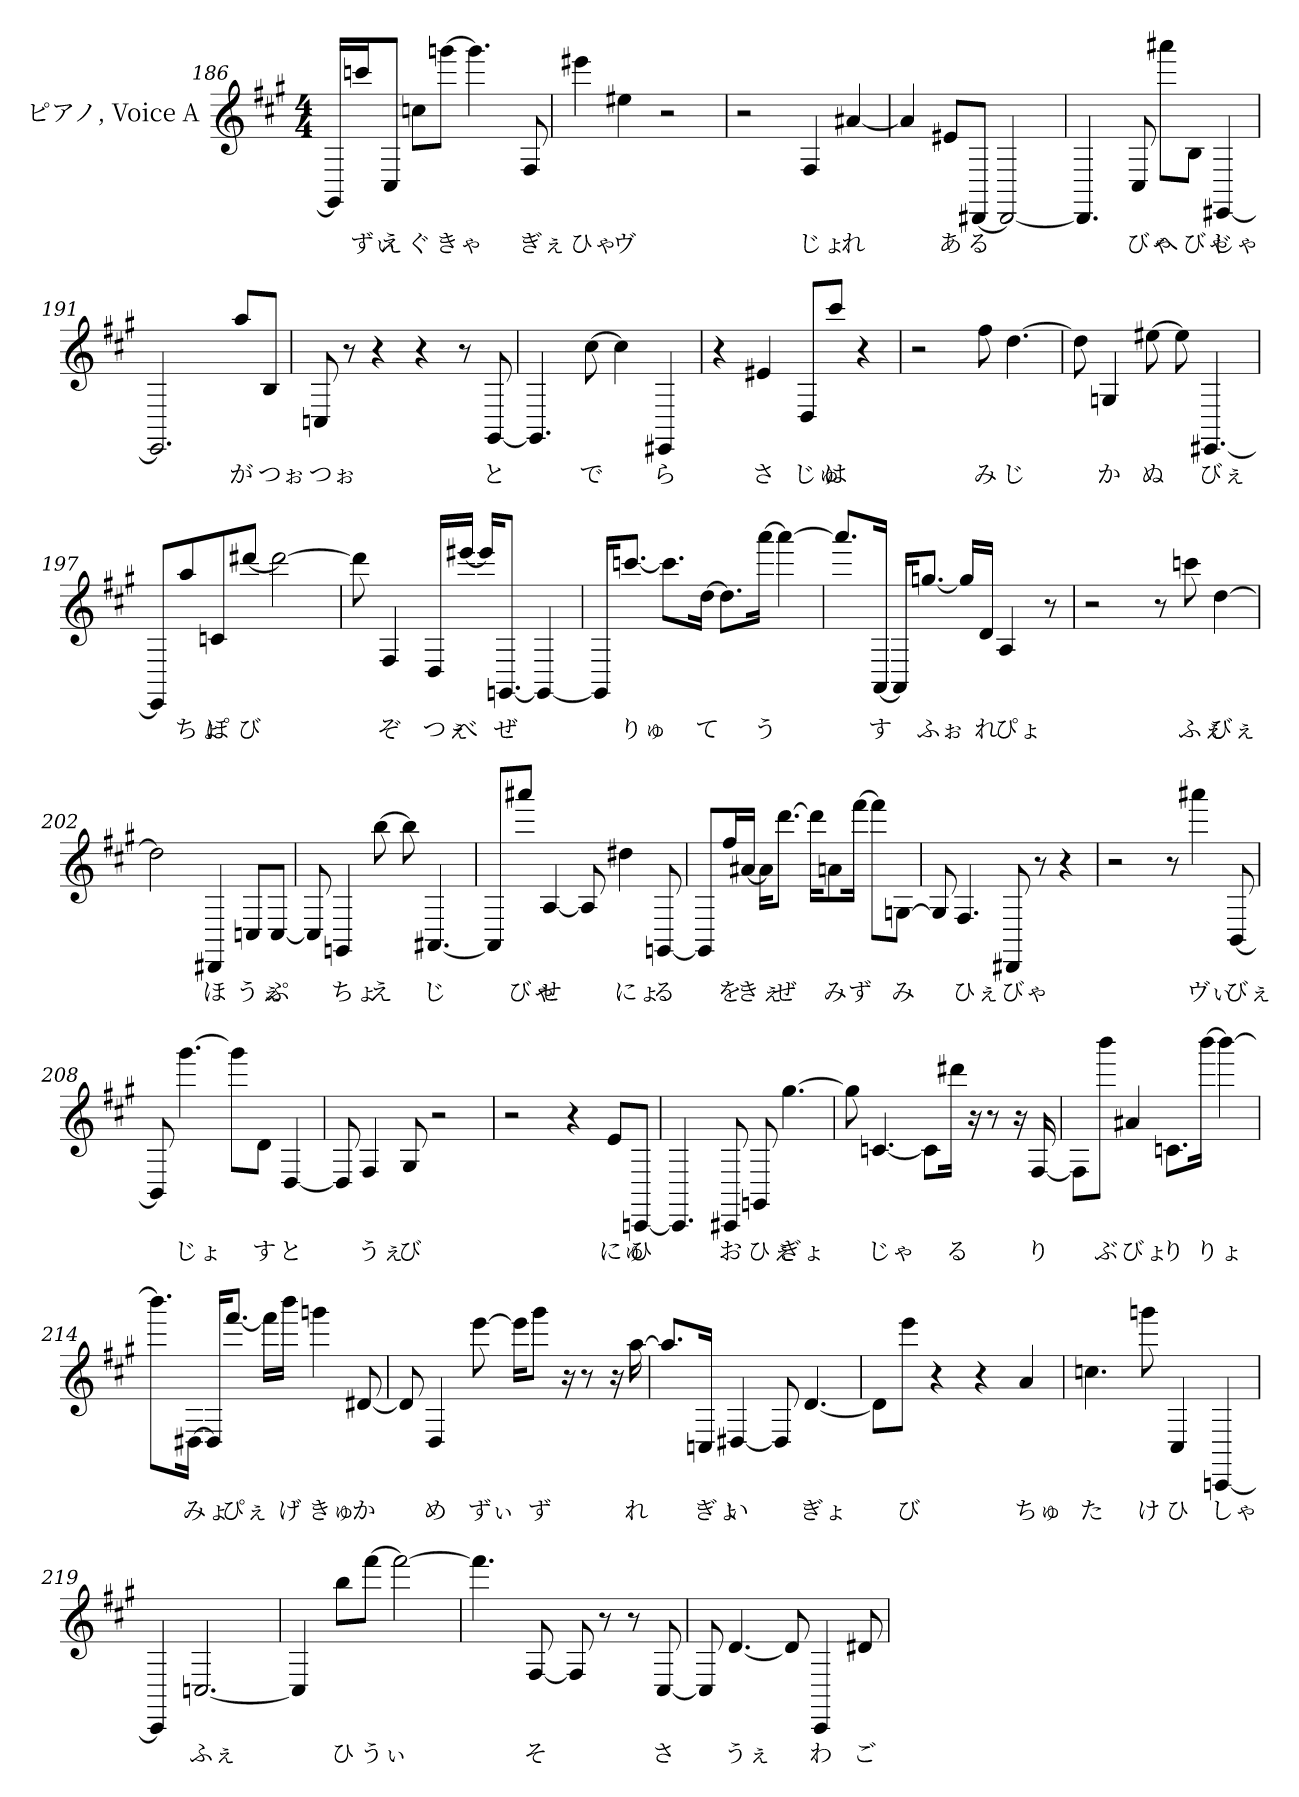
**kern	**text
*part1	*part1
*staff1	*staff1
*I"ピアノ, Voice A	*
!!LO:LB:g=z
*clefG2	*
*k[f#c#g#]	*
*M4/4	*
=186	=186
16GG#/LL]	.
!	!LO:LY:b
16cccn/J	ずぃ
!	!LO:LY:b
8C#/J	え
!	!LO:LY:b
8ccn\L	ぐ
!	!LO:LY:b
[8gggn\J	きゃ
4.ggg\]	.
!	!LO:LY:b
8F#/	ぎぇ
=187	=187
!	!LO:LY:b
4eee#X\	ひゃ
!	!LO:LY:b
4ee#X\	ヴ
2r	.
=188	=188
2r	.
!	!LO:LY:b
4F#/	じょ
!	!LO:LY:b
[4a#X/	れ
=189	=189
4a#/]	.
!	!LO:LY:b
8e#X/L	あ
!	!LO:LY:b
[8DD#X/J	る
2DD#/_	.
=190	=190
4.DD#/]	.
!	!LO:LY:b
8C#/	びゃ
!	!LO:LY:b
8aaa#X\L	へ
!	!LO:LY:b
8B\J	びゃ
!	!LO:LY:b
[4EE#X/	じゃ
=191	=191
2.EE#/]	.
!	!LO:LY:b
8aa/L	が
!	!LO:LY:b
8B/J	つぉ
!!LO:LB:g=z
=192	=192
!	!LO:LY:b
8Cn/	つぉ
8r	.
4r	.
4r	.
8r	.
!	!LO:LY:b
[8GG#/	と
=193	=193
4.GG#/]	.
!	!LO:LY:b
[8cc#\	で
4cc#\]	.
!	!LO:LY:b
4EE#X/	ら
=194	=194
4r	.
!	!LO:LY:b
4e#X/	さ
!	!LO:LY:b
8D/L	じゅ
!	!LO:LY:b
8ccc#/J	は
4r	.
=195	=195
2r	.
!	!LO:LY:b
8ff#\	み
!	!LO:LY:b
[4.dd\	じ
=196	=196
8dd\]	.
!	!LO:LY:b
4Gn/	か
!	!LO:LY:b
[8ee#X\	ぬ
8ee#\]	.
!	!LO:LY:b
[4.EE#X/	びぇ
=197	=197
8EE#/L]	.
!	!LO:LY:b
8aa/	ちょ
!	!LO:LY:b
8cn/	ぽ
!	!LO:LY:b
[8ddd#X/J	び
2ddd#\_	.
!!LO:PB:g=z
=198	=198
8ddd#\]	.
!	!LO:LY:b
4F#/	ぞ
!	!LO:LY:b
16D/LL	つぇ
!	!LO:LY:b
[16eee#X/JJ	べ
16eee#/KL]	.
!	!LO:LY:b
[8.GGn/J	ぜ
4GG/_	.
=199	=199
16GG/KL]	.
!	!LO:LY:b
[8.cccn/J	りゅ
8.ccc\L]	.
!	!LO:LY:b
[16dd\Jk	て
8.dd\L]	.
!	!LO:LY:b
[16aaa\Jk	う
4aaa\_	.
=200	=200
8.aaa/L]	.
!	!LO:LY:b
[16AA/Jk	す
16AA/KL]	.
!	!LO:LY:b
[8.ggn/J	ふぉ
16gg/LL]	.
!	!LO:LY:b
16d/JJ	れ
!	!LO:LY:b
4A/	ぴょ
8r	.
=201	=201
2r	.
8r	.
!	!LO:LY:b
8cccn\	ふぇ
!	!LO:LY:b
[4dd\	びぇ
=202	=202
2dd\]	.
!	!LO:LY:b
4DD#X/	ほ
!	!LO:LY:b
8Cn/L	うぇ
!	!LO:LY:b
[8C/J	ぷ
!!LO:LB:g=z
=203	=203
8C/]	.
!	!LO:LY:b
4GGn/	ちょ
!	!LO:LY:b
[8bb\	え
8bb\]	.
!	!LO:LY:b
[4.AA#X/	じ
=204	=204
8AA#/L]	.
!	!LO:LY:b
8aaa#X/J	びゃ
!	!LO:LY:b
[4A/	せ
8A/]	.
!	!LO:LY:b
4dd#X\	にょ
!	!LO:LY:b
[8GGn/	る
=205	=205
8GG/L]	.
!	!LO:LY:b
16ff#/L	を
!	!LO:LY:b
[16a#X/JJ	きぇ
16a#\KL]	.
!	!LO:LY:b
[8.ddd\J	ぜ
16ddd\KL]	.
!	!LO:LY:b
8an\	み
!	!LO:LY:b
[16fff#\Jk	ず
8fff#\L]	.
!	!LO:LY:b
[8Gn\J	み
=206	=206
8G/]	.
!	!LO:LY:b
4.F#/	ひぇ
!	!LO:LY:b
8DD#X/	びゃ
8r	.
4r	.
!!LO:LB:g=z
=207	=207
2r	.
8r	.
!	!LO:LY:b
4aaa#X\	ヴぃ
!	!LO:LY:b
[8BB/	びぇ
=208	=208
8BB/]	.
!	!LO:LY:b
[4.ggg#\	じょ
8ggg#\L]	.
!	!LO:LY:b
8d\J	す
!	!LO:LY:b
[4D/	と
=209	=209
8D/]	.
!	!LO:LY:b
4F#/	うぇ
!	!LO:LY:b
8G#/	び
2r	.
=210	=210
2r	.
4r	.
!	!LO:LY:b
8e/L	にゅ
!	!LO:LY:b
[8CCn/J	ひ
=211	=211
4.CC/]	.
!	!LO:LY:b
8CC#X/	お
!	!LO:LY:b
8GGn/	ひぇ
!	!LO:LY:b
[4.gg#\	ぎょ
=212	=212
8gg#\]	.
!	!LO:LY:b
[4.cn/	じゃ
8c\L]	.
!	!LO:LY:b
16ddd#X\Jk	る
16r	.
8r	.
16r	.
!	!LO:LY:b
[16F#/	り
!!LO:LB:g=z
=213	=213
8F#\L]	.
!	!LO:LY:b
8bbb\J	ぶ
!	!LO:LY:b
4a#X/	びょ
!	!LO:LY:b
8.cn\L	り
!	!LO:LY:b
[16bbb\Jk	りょ
4bbb\_	.
=214	=214
8.bbb\L]	.
!	!LO:LY:b
[16D#X\Jk	みょ
16D#/KL]	.
!	!LO:LY:b
[8.fff#/J	ぴぇ
16fff#\LL]	.
!	!LO:LY:b
16bbb\JJ	げ
!	!LO:LY:b
4gggn\	きゅ
!	!LO:LY:b
[8d#X/	か
=215	=215
8d#/]	.
!	!LO:LY:b
4D/	め
!	!LO:LY:b
[8eee\	ずぃ
16eee\KL]	.
!	!LO:LY:b
8ggg#\J	ず
16r	.
8r	.
16r	.
!	!LO:LY:b
[16aa\	れ
=216	=216
8.aa/L]	.
!	!LO:LY:b
16Cn/Jk	ぎょ
!	!LO:LY:b
[4D#X/	い
8D#/]	.
!	!LO:LY:b
[4.d/	ぎょ
!!LO:LB:g=z
=217	=217
8d\L]	.
!	!LO:LY:b
8eee\J	び
4r	.
4r	.
!	!LO:LY:b
4a/	ちゅ
=218	=218
!	!LO:LY:b
4.ccn\	た
!	!LO:LY:b
8gggn\	け
!	!LO:LY:b
4C#/	ひ
!	!LO:LY:b
[4CCn/	しゃ
=219	=219
4CC/]	.
!	!LO:LY:b
[2.Cn/	ふぇ
=220	=220
4C/]	.
!	!LO:LY:b
8bb\L	ひ
!	!LO:LY:b
[8fff#\J	うぃ
2fff#\_	.
=221	=221
4.fff#\]	.
!	!LO:LY:b
[8F#/	そ
8F#/]	.
8r	.
8r	.
!	!LO:LY:b
[8C#/	さ
=222	=222
8C#/]	.
!	!LO:LY:b
[4.d/	うぇ
8d/]	.
!	!LO:LY:b
4CC#/	わ
!	!LO:LY:b
8d#X/	ご
=	=
*-	*-
